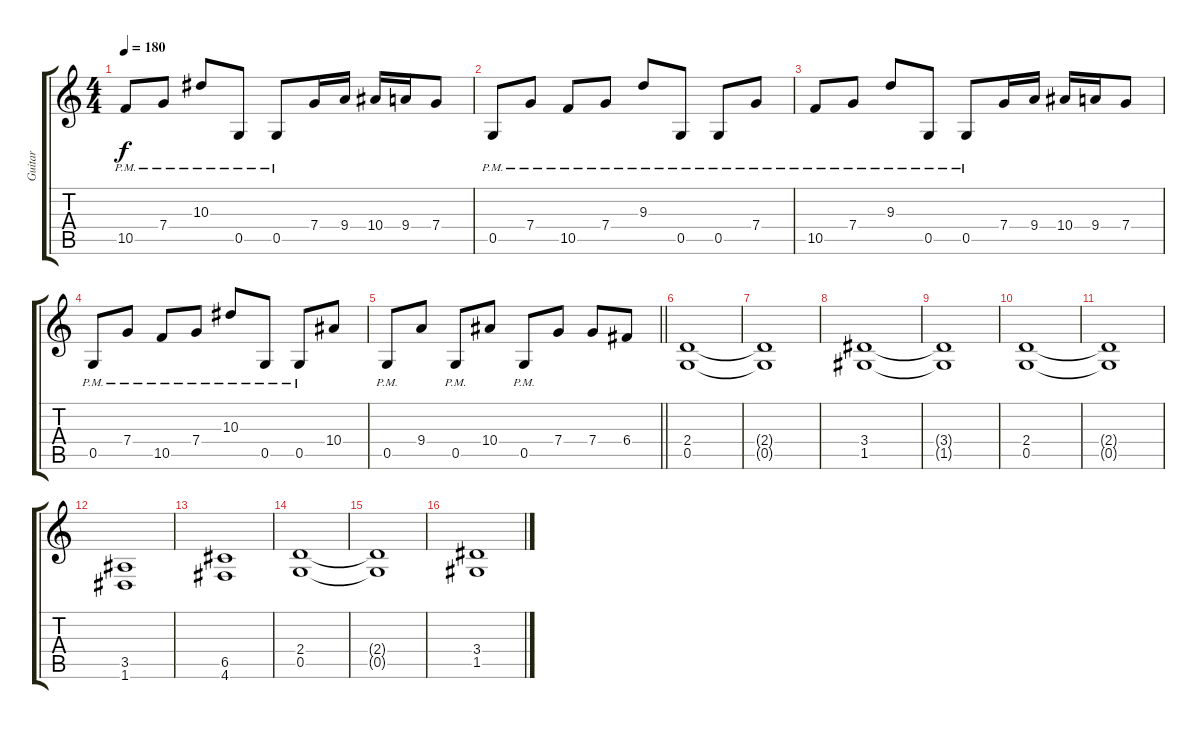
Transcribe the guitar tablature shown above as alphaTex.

\track ("Guitar" "Guitar") {instrument distortionguitar}
\staff {score tabs}
\tuning (D4 A3 F3 C3 G2 D2) {hide}
\ts (4 4)
\tempo 180
\clef g2
\ks c
10.5{pm}.8{dy f} 7.4{pm}.8 10.3{pm}.8 0.5{pm}.8 0.5{pm}.8 7.4.16 9.4.16 10.4.16 9.4.16 7.4.8 |
0.5{pm}.8 7.4{pm}.8 10.5{pm}.8 7.4{pm}.8 9.3{pm}.8 0.5{pm}.8 0.5{pm}.8 7.4{pm}.8 |
10.5{pm}.8 7.4{pm}.8 9.3{pm}.8 0.5{pm}.8 0.5{pm}.8 7.4.16 9.4.16 10.4.16 9.4.16 7.4.8 |
0.5{pm}.8 7.4{pm}.8 10.5{pm}.8 7.4{pm}.8 10.3{pm}.8 0.5{pm}.8 0.5{pm}.8 10.4.8 |
\barLineRight lightlight
0.5{pm}.8 9.4.8 0.5{pm}.8 10.4.8 0.5{pm}.8 7.4.8 7.4.8 6.4.8 |
\section ("" "")
(2.4 0.5).1 |
(2.4{t} 0.5{t}).1 |
(3.4 1.5).1 |
(3.4{t} 1.5{t}).1 |
(2.4 0.5).1 |
(2.4{t} 0.5{t}).1 |
(3.5 1.6).1 |
(6.5 4.6).1 |
(2.4 0.5).1 |
(2.4{t} 0.5{t}).1 |
(3.4 1.5).1
